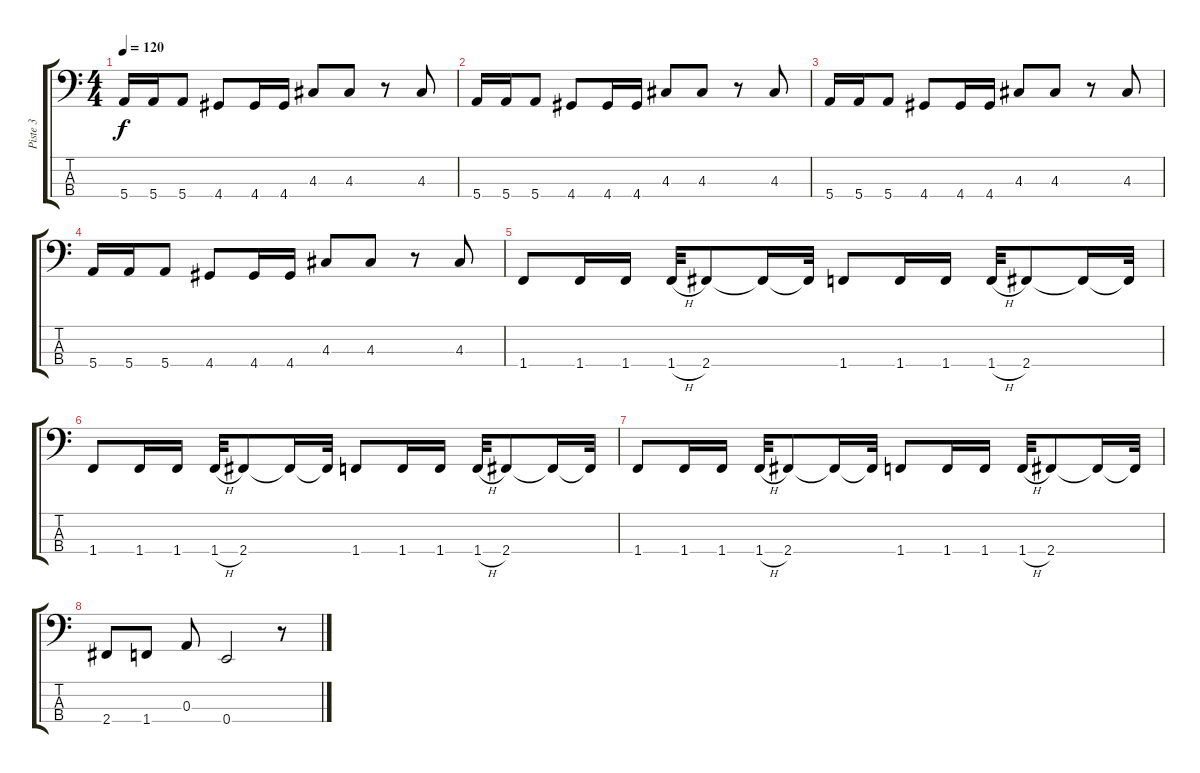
\track ("Piste 3" "Piste 3") {instrument electricbasspick}
\staff {score tabs}
\tuning (G2 D2 A1 E1) {hide}
\ts (4 4)
\tempo 120
\clef f4
\ks c
5.4.16{dy f} 5.4.16 5.4.8 4.4.8 4.4.16 4.4.16 4.3.8 4.3.8 r.8 4.3.8 |
5.4.16 5.4.16 5.4.8 4.4.8 4.4.16 4.4.16 4.3.8 4.3.8 r.8 4.3.8 |
5.4.16 5.4.16 5.4.8 4.4.8 4.4.16 4.4.16 4.3.8 4.3.8 r.8 4.3.8 |
5.4.16 5.4.16 5.4.8 4.4.8 4.4.16 4.4.16 4.3.8 4.3.8 r.8 4.3.8 |
1.4.8 1.4.16 1.4.16 1.4{h}.32 2.4.8 2.4{t}.16 2.4{t}.32 1.4.8 1.4.16 1.4.16 1.4{h}.32 2.4.8 2.4{t}.16 2.4{t}.32 |
1.4.8 1.4.16 1.4.16 1.4{h}.32 2.4.8 2.4{t}.16 2.4{t}.32 1.4.8 1.4.16 1.4.16 1.4{h}.32 2.4.8 2.4{t}.16 2.4{t}.32 |
1.4.8 1.4.16 1.4.16 1.4{h}.32 2.4.8 2.4{t}.16 2.4{t}.32 1.4.8 1.4.16 1.4.16 1.4{h}.32 2.4.8 2.4{t}.16 2.4{t}.32 |
2.4.8 1.4.8 0.3.8 0.4.2 r.8
